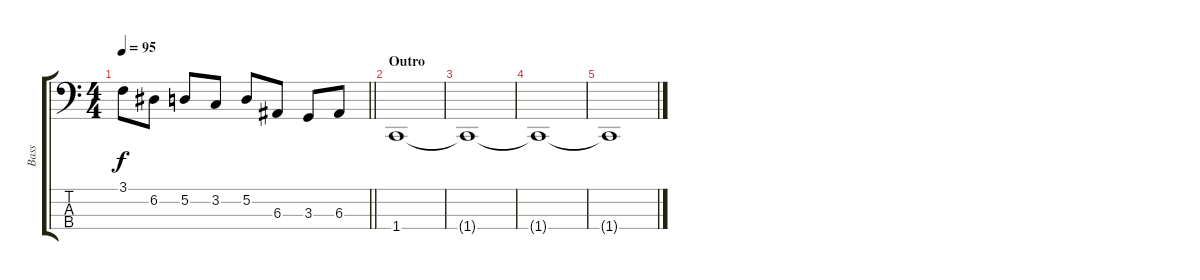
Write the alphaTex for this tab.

\track ("Bass" "Bass") {instrument electricbassfinger}
\staff {score tabs}
\tuning (D2 A1 E1 B0) {hide}
\ts (4 4)
\tempo 95
\clef f4
\barLineRight lightlight
\ks c
3.1.8{dy f} 6.2.8 5.2.8 3.2.8 5.2.8 6.3.8 3.3.8 6.3.8 |
\section ("" "Outro")
1.4.1 |
1.4{t}.1 |
1.4{t}.1 |
1.4{t}.1{volume 0}
